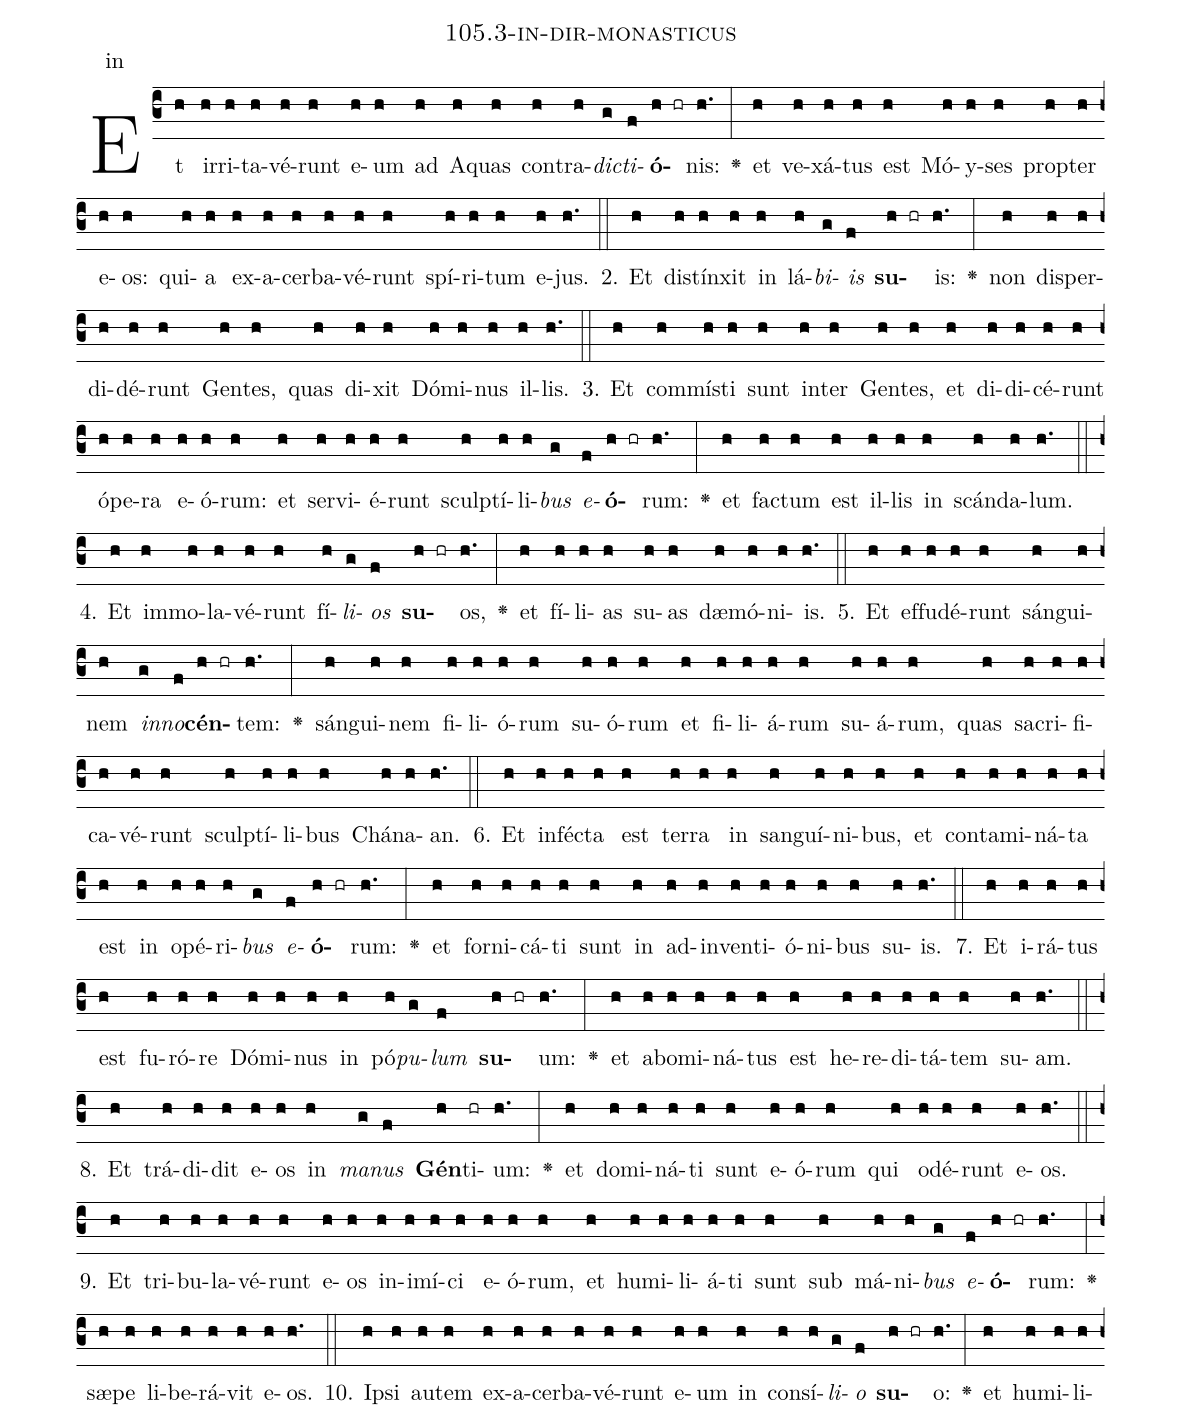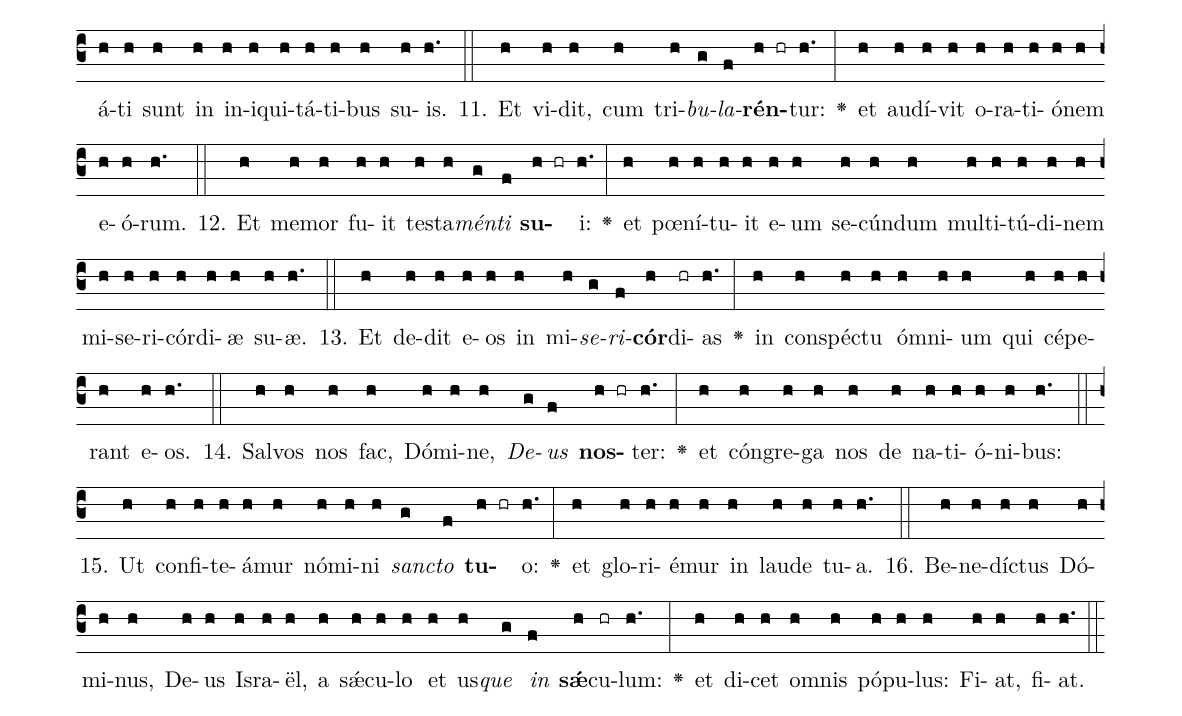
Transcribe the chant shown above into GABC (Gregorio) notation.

name: 105.3-in-dir-monasticus;
annotation: in;
%%
(c3)Et(h) ir(h)ri(h)ta(h)vé(h)runt(h) e(h)um(h) ad(h) A(h)quas(h) con(h)tra(h)<i>dic</i>(g)<i>ti</i>(f)<b>ó</b>(h hr)nis:(h.) <v>\greheightstar</v>(:) et(h) ve(h)xá(h)tus(h) est(h) Mó(h)y(h)ses(h) prop(h)ter(h) e(h)os:(h) qui(h)a(h) ex(h)a(h)cer(h)ba(h)vé(h)runt(h) spí(h)ri(h)tum(h) e(h)jus.(h.) (::)
2. Et(h) di(h)stín(h)xit(h) in(h) lá(h)<i>bi</i>(g)<i>is</i>(f) <b>su</b>(h hr)is:(h.) <v>\greheightstar</v>(:) non(h) dis(h)per(h)di(h)dé(h)runt(h) Gen(h)tes,(h) quas(h) di(h)xit(h) Dó(h)mi(h)nus(h) il(h)lis.(h.) (::)
3. Et(h) com(h)mís(h)ti(h) sunt(h) in(h)ter(h) Gen(h)tes,(h) et(h) di(h)di(h)cé(h)runt(h) ó(h)pe(h)ra(h) e(h)ó(h)rum:(h) et(h) ser(h)vi(h)é(h)runt(h) sculp(h)tí(h)li(h)<i>bus</i>(g) <i>e</i>(f)<b>ó</b>(h hr)rum:(h.) <v>\greheightstar</v>(:) et(h) fac(h)tum(h) est(h) il(h)lis(h) in(h) scán(h)da(h)lum.(h.) (::)
4. Et(h) im(h)mo(h)la(h)vé(h)runt(h) fí(h)<i>li</i>(g)<i>os</i>(f) <b>su</b>(h hr)os,(h.) <v>\greheightstar</v>(:) et(h) fí(h)li(h)as(h) su(h)as(h) dæ(h)mó(h)ni(h)is.(h.) (::)
5. Et(h) ef(h)fu(h)dé(h)runt(h) sán(h)gui(h)nem(h) <i>in</i>(g)<i>no</i>(f)<b>cén</b>(h hr)tem:(h.) <v>\greheightstar</v>(:) sán(h)gui(h)nem(h) fi(h)li(h)ó(h)rum(h) su(h)ó(h)rum(h) et(h) fi(h)li(h)á(h)rum(h) su(h)á(h)rum,(h) quas(h) sa(h)cri(h)fi(h)ca(h)vé(h)runt(h) sculp(h)tí(h)li(h)bus(h) Chá(h)na(h)an.(h.) (::)
6. Et(h) in(h)féc(h)ta(h) est(h) ter(h)ra(h) in(h) san(h)guí(h)ni(h)bus,(h) et(h) con(h)ta(h)mi(h)ná(h)ta(h) est(h) in(h) o(h)pé(h)ri(h)<i>bus</i>(g) <i>e</i>(f)<b>ó</b>(h hr)rum:(h.) <v>\greheightstar</v>(:) et(h) for(h)ni(h)cá(h)ti(h) sunt(h) in(h) ad(h)in(h)ven(h)ti(h)ó(h)ni(h)bus(h) su(h)is.(h.) (::)
7. Et(h) i(h)rá(h)tus(h) est(h) fu(h)ró(h)re(h) Dó(h)mi(h)nus(h) in(h) pó(h)<i>pu</i>(g)<i>lum</i>(f) <b>su</b>(h hr)um:(h.) <v>\greheightstar</v>(:) et(h) ab(h)o(h)mi(h)ná(h)tus(h) est(h) he(h)re(h)di(h)tá(h)tem(h) su(h)am.(h.) (::)
8. Et(h) trá(h)di(h)dit(h) e(h)os(h) in(h) <i>ma</i>(g)<i>nus</i>(f) <b>Gén</b>(h)ti(hr)um:(h.) <v>\greheightstar</v>(:) et(h) do(h)mi(h)ná(h)ti(h) sunt(h) e(h)ó(h)rum(h) qui(h) o(h)dé(h)runt(h) e(h)os.(h.) (::)
9. Et(h) tri(h)bu(h)la(h)vé(h)runt(h) e(h)os(h) in(h)i(h)mí(h)ci(h) e(h)ó(h)rum,(h) et(h) hu(h)mi(h)li(h)á(h)ti(h) sunt(h) sub(h) má(h)ni(h)<i>bus</i>(g) <i>e</i>(f)<b>ó</b>(h hr)rum:(h.) <v>\greheightstar</v>(:) sæ(h)pe(h) li(h)be(h)rá(h)vit(h) e(h)os.(h.) (::)
10. Ip(h)si(h) au(h)tem(h) ex(h)a(h)cer(h)ba(h)vé(h)runt(h) e(h)um(h) in(h) con(h)sí(h)<i>li</i>(g)<i>o</i>(f) <b>su</b>(h hr)o:(h.) <v>\greheightstar</v>(:) et(h) hu(h)mi(h)li(h)á(h)ti(h) sunt(h) in(h) in(h)i(h)qui(h)tá(h)ti(h)bus(h) su(h)is.(h.) (::)
11. Et(h) vi(h)dit,(h) cum(h) tri(h)<i>bu</i>(g)<i>la</i>(f)<b>rén</b>(h hr)tur:(h.) <v>\greheightstar</v>(:) et(h) au(h)dí(h)vit(h) o(h)ra(h)ti(h)ó(h)nem(h) e(h)ó(h)rum.(h.) (::)
12. Et(h) me(h)mor(h) fu(h)it(h) tes(h)ta(h)<i>mén</i>(g)<i>ti</i>(f) <b>su</b>(h hr)i:(h.) <v>\greheightstar</v>(:) et(h) pœ(h)ní(h)tu(h)it(h) e(h)um(h) se(h)cún(h)dum(h) mul(h)ti(h)tú(h)di(h)nem(h) mi(h)se(h)ri(h)cór(h)di(h)æ(h) su(h)æ.(h.) (::)
13. Et(h) de(h)dit(h) e(h)os(h) in(h) mi(h)<i>se</i>(g)<i>ri</i>(f)<b>cór</b>(h)di(hr)as(h.) <v>\greheightstar</v>(:) in(h) con(h)spéc(h)tu(h) óm(h)ni(h)um(h) qui(h) cé(h)pe(h)rant(h) e(h)os.(h.) (::)
14. Sal(h)vos(h) nos(h) fac,(h) Dó(h)mi(h)ne,(h) <i>De</i>(g)<i>us</i>(f) <b>nos</b>(h hr)ter:(h.) <v>\greheightstar</v>(:) et(h) cón(h)gre(h)ga(h) nos(h) de(h) na(h)ti(h)ó(h)ni(h)bus:(h.) (::)
15. Ut(h) con(h)fi(h)te(h)á(h)mur(h) nó(h)mi(h)ni(h) <i>sanc</i>(g)<i>to</i>(f) <b>tu</b>(h hr)o:(h.) <v>\greheightstar</v>(:) et(h) glo(h)ri(h)é(h)mur(h) in(h) lau(h)de(h) tu(h)a.(h.) (::)
16. Be(h)ne(h)díc(h)tus(h) Dó(h)mi(h)nus,(h) De(h)us(h) Is(h)ra(h)ël,(h) a(h) sǽ(h)cu(h)lo(h) et(h) us(h)<i>que</i>(g) <i>in</i>(f) <b>sǽ</b>(h)cu(hr)lum:(h.) <v>\greheightstar</v>(:) et(h) di(h)cet(h) om(h)nis(h) pó(h)pu(h)lus:(h) Fi(h)at,(h) fi(h)at.(h.) (::)
